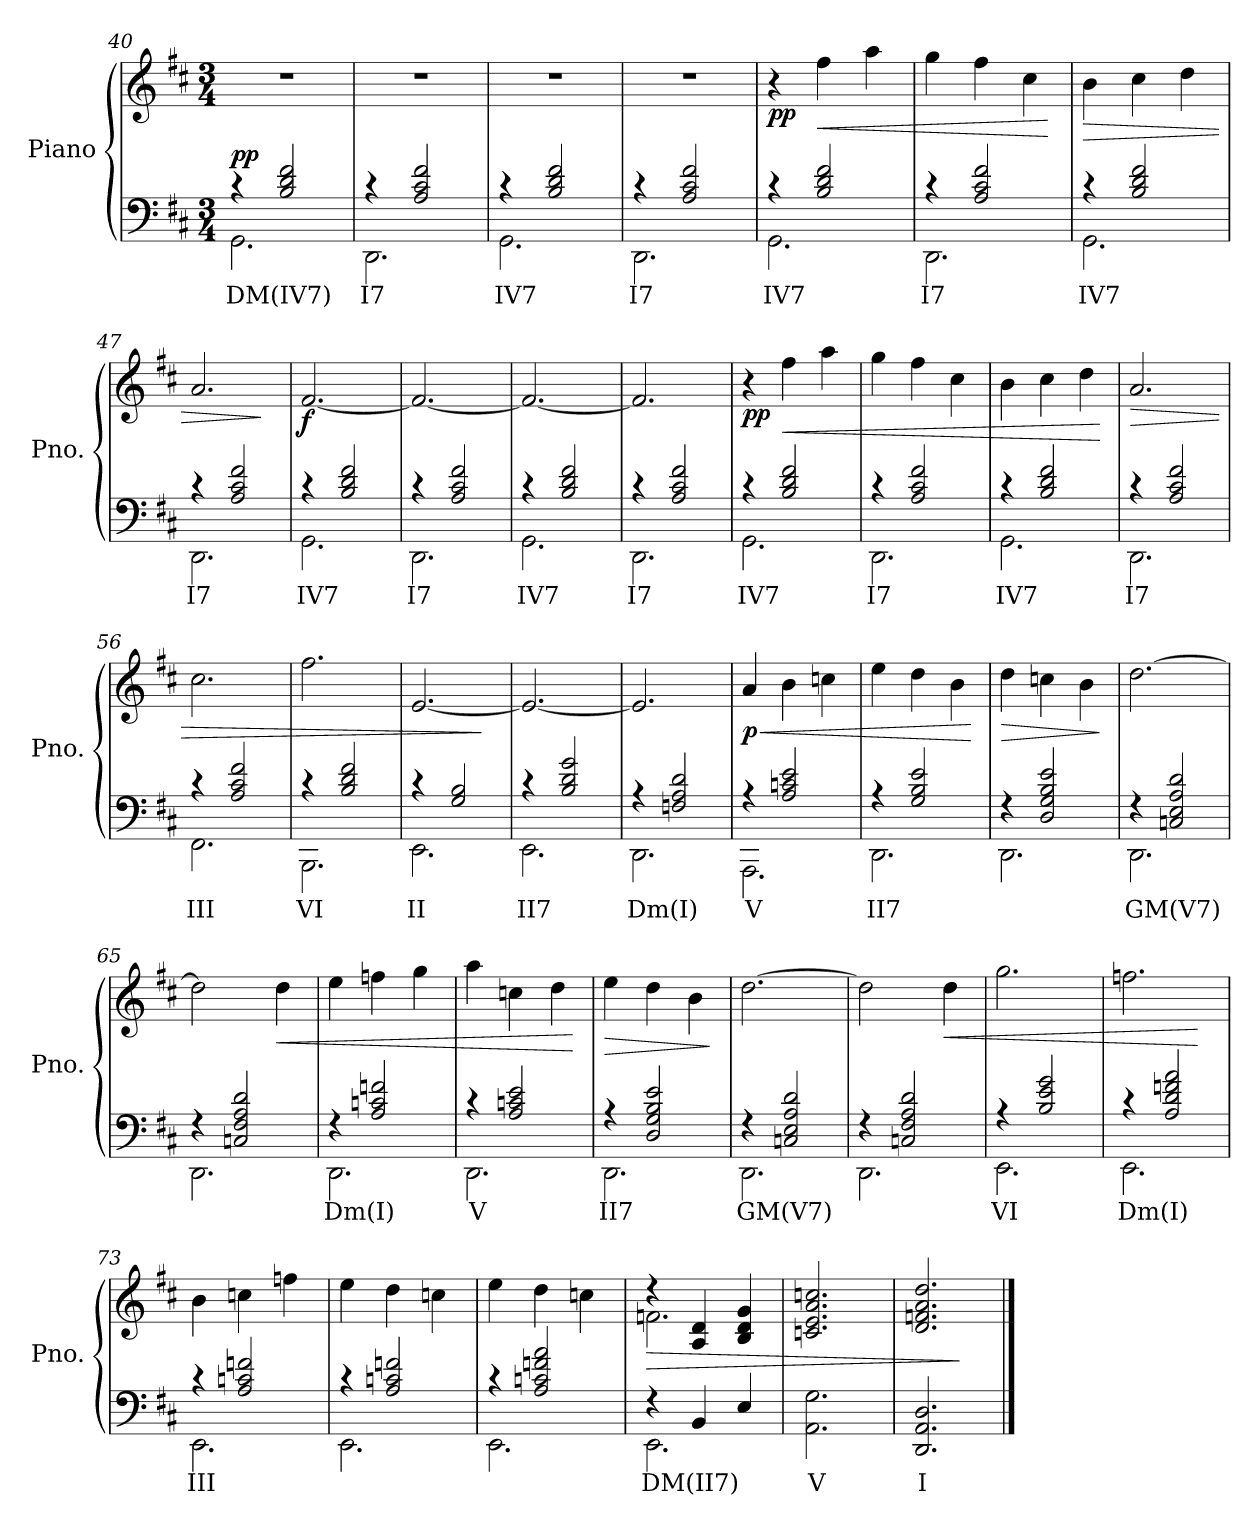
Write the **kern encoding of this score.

**kern	**text	**kern	**dynam
*part1	*part1	*part1	*part1
*staff2	*staff2	*staff1	*staff1/2
*I"Piano	*	*	*
*I'Pno.	*	*	*
!!LO:PB:g=z
*clefF4	*	*clefG2	*
*k[f#c#]	*	*k[f#c#]	*
*M3/4	*	*M3/4	*
=40	=40	=40	=40
*^	*	*	*
!	!	!LO:LY:b	!	!LO:DY:a=2
4r	2.GG\	DM(IV7)	2.r	pp
2B/ 2d/ 2f#/	.	.	.	.
=41	=41	=41	=41	=41
!	!	!LO:LY:b	!	!
4r	2.DD\	I7	2.r	.
2A/ 2c#/ 2f#/	.	.	.	.
=42	=42	=42	=42	=42
!	!	!LO:LY:b	!	!
4r	2.GG\	IV7	2.r	.
2B/ 2d/ 2f#/	.	.	.	.
=43	=43	=43	=43	=43
!	!	!LO:LY:b	!	!
4r	2.DD\	I7	2.r	.
2A/ 2c#/ 2f#/	.	.	.	.
=44	=44	=44	=44	=44
!	!	!LO:LY:b	!	!LO:DY:b
4r	2.GG\	IV7	4r	pp
!	!	!	!	!LO:HP:b
2B/ 2d/ 2f#/	.	.	4ff#\	<
.	.	.	4aa\	.
=45	=45	=45	=45	=45
!	!	!LO:LY:b	!	!
4r	2.DD\	I7	4gg\	.
2A/ 2c#/ 2f#/	.	.	4ff#\	.
.	.	.	4cc#\	.
*v	*v	*	*	*
.	.	.	[
=46	=46	=46	=46
*^	*	*	*
!	!	!LO:LY:b	!	!LO:HP:b
4r	2.GG\	IV7	4b\	>
2B/ 2d/ 2f#/	.	.	4cc#\	.
.	.	.	4dd\	.
=47	=47	=47	=47	=47
!	!	!LO:LY:b	!	!
4r	2.DD\	I7	2.a/	.
2A/ 2c#/ 2f#/	.	.	.	.
*v	*v	*	*	*
.	.	.	]
=48	=48	=48	=48
*^	*	*	*
!	!	!LO:LY:b	!	!LO:DY:b
4r	2.GG\	IV7	[2.f#/	f
2B/ 2d/ 2f#/	.	.	.	.
=49	=49	=49	=49	=49
!	!	!LO:LY:b	!	!
4r	2.DD\	I7	2.f#/_	.
2A/ 2c#/ 2f#/	.	.	.	.
=50	=50	=50	=50	=50
!	!	!LO:LY:b	!	!
4r	2.GG\	IV7	2.f#/_	.
2B/ 2d/ 2f#/	.	.	.	.
!!LO:LB:g=z
=51	=51	=51	=51	=51
!	!	!LO:LY:b	!	!
4r	2.DD\	I7	2.f#/]	.
2A/ 2c#/ 2f#/	.	.	.	.
=52	=52	=52	=52	=52
!	!	!LO:LY:b	!	!LO:DY:b
4r	2.GG\	IV7	4r	pp
!	!	!	!	!LO:HP:b
2B/ 2d/ 2f#/	.	.	4ff#\	<
.	.	.	4aa\	.
=53	=53	=53	=53	=53
!	!	!LO:LY:b	!	!
4r	2.DD\	I7	4gg\	.
2A/ 2c#/ 2f#/	.	.	4ff#\	.
.	.	.	4cc#\	.
=54	=54	=54	=54	=54
!	!	!LO:LY:b	!	!
4r	2.GG\	IV7	4b\	.
2B/ 2d/ 2f#/	.	.	4cc#\	.
.	.	.	4dd\	.
*v	*v	*	*	*
.	.	.	[
=55	=55	=55	=55
*^	*	*	*
!	!	!LO:LY:b	!	!LO:HP:b
4r	2.DD\	I7	2.a/	>
2A/ 2c#/ 2f#/	.	.	.	.
=56	=56	=56	=56	=56
!	!	!LO:LY:b	!	!
4r	2.FF#\	III	2.cc#\	.
2A/ 2c#/ 2f#/	.	.	.	.
=57	=57	=57	=57	=57
!	!	!LO:LY:b	!	!
4r	2.BBB\	VI	2.ff#\	.
2B/ 2d/ 2f#/	.	.	.	.
=58	=58	=58	=58	=58
!	!	!LO:LY:b	!	!
4r	2.EE\	II	[2.e/	.
2G/ 2B/	.	.	.	.
*v	*v	*	*	*
.	.	.	]
=59	=59	=59	=59
*^	*	*	*
!	!	!LO:LY:b	!	!
4r	2.EE\	II7	2.e/_	.
2B/ 2d/ 2g/	.	.	.	.
!!LO:LB:g=z
=60	=60	=60	=60	=60
!	!	!LO:LY:b	!	!
4r	2.DD\	Dm(I)	2.e/]	.
2Fn/ 2A/ 2d/	.	.	.	.
=61	=61	=61	=61	=61
!	!	!LO:LY:b	!	!LO:HP:b
!	!	!	!	!LO:DY:n=1:b
4r	2.AAA\	V	4a/	< p
2A/ 2cn/ 2e/	.	.	4b\	.
.	.	.	4ccn\	.
=62	=62	=62	=62	=62
!	!	!LO:LY:b	!	!
4r	2.DD\	II7	4ee\	.
2G/ 2B/ 2e/	.	.	4dd\	.
.	.	.	4b\	.
*v	*v	*	*	*
.	.	.	[
=63	=63	=63	=63
*^	*	*	*
!	!	!	!	!LO:HP:b
4r	2.DD\	.	4dd\	>
2D/ 2G/ 2B/ 2e/	.	.	4ccn\	.
.	.	.	4b\	.
*v	*v	*	*	*
.	.	.	]
=64	=64	=64	=64
*^	*	*	*
!	!	!LO:LY:b	!	!
4r	2.DD\	GM(V7)	[2.dd\	.
2Cn/ 2E/ 2A/ 2d/	.	.	.	.
=65	=65	=65	=65	=65
4r	2.DD\	.	2dd\]	.
2Cn/ 2F#/ 2A/ 2d/	.	.	.	.
!	!	!	!	!LO:HP:b
.	.	.	4dd\	<
=66	=66	=66	=66	=66
!	!	!LO:LY:b	!	!
4r	2.DD\	Dm(I)	4ee\	.
2A/ 2cn/ 2fn/	.	.	4ffn\	.
.	.	.	4gg\	.
!!LO:LB:g=z
=67	=67	=67	=67	=67
!	!	!LO:LY:b	!	!
4r	2.DD\	V	4aa\	.
2A/ 2cn/ 2e/	.	.	4ccn\	.
.	.	.	4dd\	.
*v	*v	*	*	*
.	.	.	[
=68	=68	=68	=68
*^	*	*	*
!	!	!LO:LY:b	!	!LO:HP:b
4r	2.DD\	II7	4ee\	>
2D/ 2G/ 2B/ 2e/	.	.	4dd\	.
.	.	.	4b\	.
*v	*v	*	*	*
.	.	.	]
=69	=69	=69	=69
*^	*	*	*
!	!	!LO:LY:b	!	!
4r	2.DD\	GM(V7)	[2.dd\	.
2Cn/ 2E/ 2A/ 2d/	.	.	.	.
=70	=70	=70	=70	=70
4r	2.DD\	.	2dd\]	.
2Cn/ 2F#/ 2A/ 2d/	.	.	.	.
!	!	!	!	!LO:HP:b
.	.	.	4dd\	<
=71	=71	=71	=71	=71
!	!	!LO:LY:b	!	!
4r	2.EE\	VI	2.gg\	.
2B/ 2e/ 2g/	.	.	.	.
=72	=72	=72	=72	=72
!	!	!LO:LY:b	!	!
4r	2.EE\	Dm(I)	2.ffn\	.
2A/ 2d/ 2fn/ 2a/	.	.	.	.
*v	*v	*	*	*
.	.	.	[
=73	=73	=73	=73
*^	*	*	*
!	!	!LO:LY:b	!	!
4r	2.EE\	III	4b\	.
2A/ 2cn/ 2fn/	.	.	4ccn\	.
.	.	.	4ffn\	.
!!LO:LB:g=z
=74	=74	=74	=74	=74
4r	2.EE\	.	4ee\	.
2A/ 2cn/ 2fn/	.	.	4dd\	.
.	.	.	4ccn\	.
=75	=75	=75	=75	=75
4r	2.EE\	.	4ee\	.
2A/ 2cn/ 2fn/ 2a/	.	.	4dd\	.
.	.	.	4ccn\	.
=76	=76	=76	=76	=76
!	!	!LO:LY:b	!	!LO:HP:b
*	*	*	*^	*
4r	2.EE\	DM(II7)	4r	2.fn\	>
4BB/	.	.	4A/ 4d/	.	.
4E/	.	.	4B/ 4d/ 4g/	.	.
*v	*v	*	*	*	*
*	*	*v	*v	*
=77	=77	=77	=77
!	!LO:LY:b	!	!
2.AA\ 2.G\	V	2.cn/ 2.e/ 2.a/ 2.ccn/	.
=78	=78	=78	=78
!	!LO:LY:b	!	!
2.DD/ 2.AA/ 2.D/	I	2.d/ 2.fn/ 2.a/ 2.dd/	.
.	.	.	]
==	==	==	==
*-	*-	*-	*-
